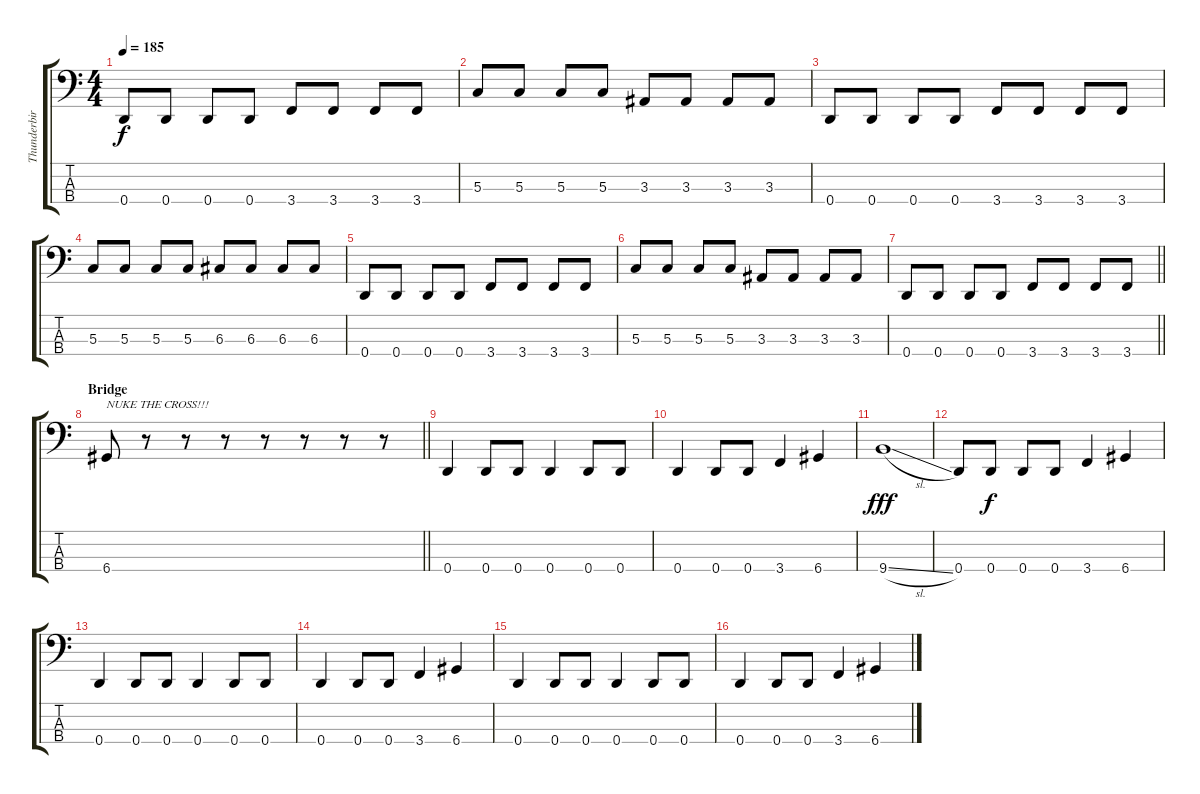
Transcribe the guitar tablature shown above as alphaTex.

\track ("Thunderbird" "Thunderbir") {instrument electricbasspick}
\staff {score tabs}
\tuning (F2 C2 G1 D1) {hide}
\ts (4 4)
\tempo 185
\clef f4
\ks c
0.4.8{dy f} 0.4.8 0.4.8 0.4.8 3.4.8 3.4.8 3.4.8 3.4.8 |
5.3.8 5.3.8 5.3.8 5.3.8 3.3.8 3.3.8 3.3.8 3.3.8 |
0.4.8 0.4.8 0.4.8 0.4.8 3.4.8 3.4.8 3.4.8 3.4.8 |
5.3.8 5.3.8 5.3.8 5.3.8 6.3.8 6.3.8 6.3.8 6.3.8 |
0.4.8 0.4.8 0.4.8 0.4.8 3.4.8 3.4.8 3.4.8 3.4.8 |
5.3.8 5.3.8 5.3.8 5.3.8 3.3.8 3.3.8 3.3.8 3.3.8 |
\barLineRight lightlight
0.4.8 0.4.8 0.4.8 0.4.8 3.4.8 3.4.8 3.4.8 3.4.8 |
\section ("" "Bridge")
\barLineRight lightlight
6.4.8{txt "NUKE THE CROSS!!!"} r.8 r.8 r.8 r.8 r.8 r.8 r.8 |
0.4.4 0.4.8 0.4.8 0.4.4 0.4.8 0.4.8 |
0.4.4 0.4.8 0.4.8 3.4.4 6.4.4 |
9.4{sl}.1{dy fff} |
0.4.8 0.4.8{dy f} 0.4.8 0.4.8 3.4.4 6.4.4 |
0.4.4 0.4.8 0.4.8 0.4.4 0.4.8 0.4.8 |
0.4.4 0.4.8 0.4.8 3.4.4 6.4.4 |
0.4.4 0.4.8 0.4.8 0.4.4 0.4.8 0.4.8 |
0.4.4 0.4.8 0.4.8 3.4.4 6.4.4
